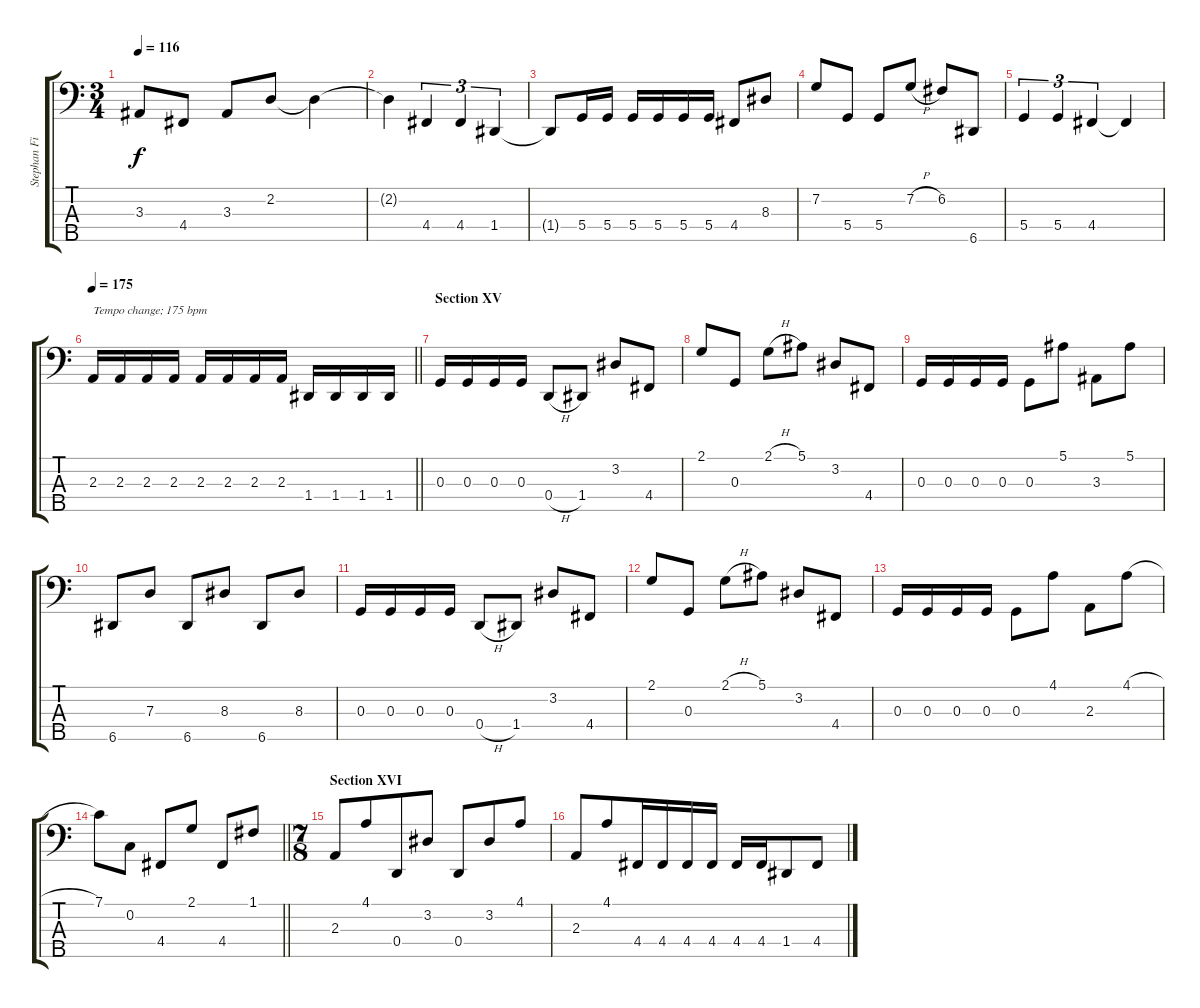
\track ("Stephan Fimmers" "Stephan Fi") {instrument electricbassfinger}
\staff {score tabs}
\tuning (F2 C2 G1 D1 A0) {hide}
\ts (3 4)
\tempo 116
\clef f4
\ks c
3.3.8{dy f} 4.4.8 3.3.8 2.2.8 2.2{t}.4 |
2.2{t}.4 4.4.4{tu (3 2)} 4.4.4{tu (3 2)} 1.4.4{tu (3 2)} |
1.4{t}.8 5.4.16 5.4.16 5.4.16 5.4.16 5.4.16 5.4.16 4.4.8 8.3.8 |
7.2.8 5.4.8 5.4.8 7.2{h}.8 6.2.8 6.5.8 |
5.4.4{tu (3 2)} 5.4.4{tu (3 2)} 4.4.4{tu (3 2)} 4.4{t}.4 |
\tempo 175
\barLineRight lightlight
2.3.16{txt "Tempo change; 175 bpm"} 2.3.16 2.3.16 2.3.16 2.3.16 2.3.16 2.3.16 2.3.16 1.4.16 1.4.16 1.4.16 1.4.16 |
\section ("" "Section XV")
0.3.16 0.3.16 0.3.16 0.3.16 0.4{h}.8 1.4.8 3.2.8 4.4.8 |
2.1.8 0.3.8 2.1{h}.8 5.1.8 3.2.8 4.4.8 |
0.3.16 0.3.16 0.3.16 0.3.16 0.3.8 5.1.8 3.3.8 5.1.8 |
6.5.8 7.3.8 6.5.8 8.3.8 6.5.8 8.3.8 |
0.3.16 0.3.16 0.3.16 0.3.16 0.4{h}.8 1.4.8 3.2.8 4.4.8 |
2.1.8 0.3.8 2.1{h}.8 5.1.8 3.2.8 4.4.8 |
0.3.16 0.3.16 0.3.16 0.3.16 0.3.8 4.1.8 2.3.8 4.1{h}.8 |
\barLineRight lightlight
7.1.8 0.2.8 4.4.8 2.1.8 4.4.8 1.1.8 |
\ts (7 8)
\section ("" "Section XVI")
2.3.8 4.1.8 0.4.8 3.2.8 0.4.8 3.2.8 4.1.8 |
2.3.8 4.1.8 4.4.16 4.4.16 4.4.16 4.4.16 4.4.16 4.4.16 1.4.8 4.4.8
